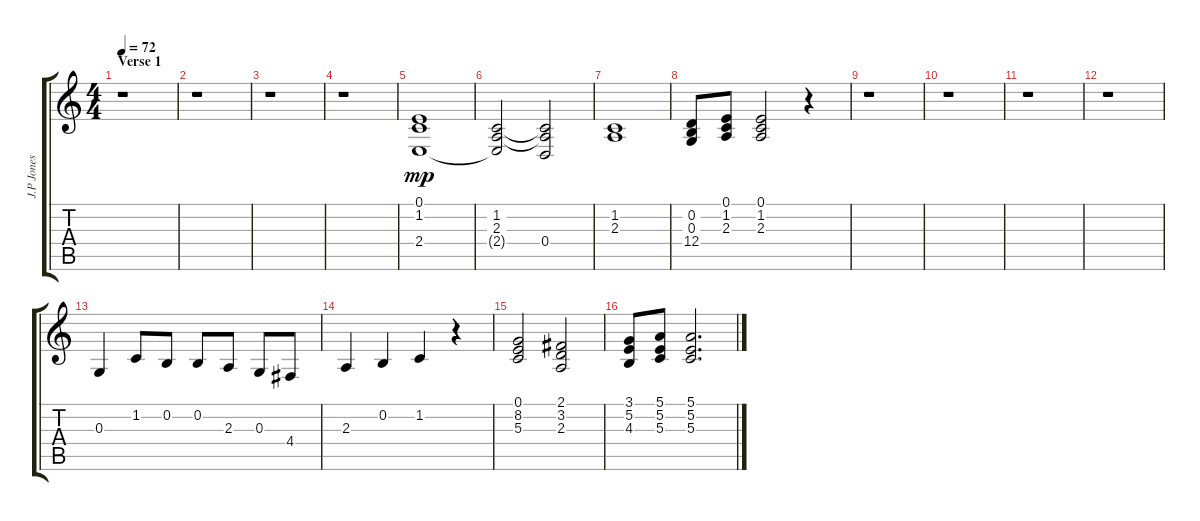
\track ("J.P Jones (Keyboard A/Treble)" "J.P Jones ") {instrument recorder}
\staff {score tabs}
\tuning (E4 B3 G3 D3 A2 E2) {hide}
\ts (4 4)
\section ("" "Verse 1")
\tempo 72
\clef g2
\ks c
r.1{dy mp} |
r.1 |
r.1 |
r.1 |
(0.1 1.2 2.4).1 |
(1.2 2.3 2.4{t}).2 (1.2{t} 2.3{t} 0.4).2 |
(1.2 2.3).1 |
(0.2 0.3 12.4).8 (0.1 1.2 2.3).8 (0.1 1.2 2.3).2 r.4 |
r.1 |
r.1 |
r.1 |
r.1 |
0.3.4 1.2.8 0.2.8 0.2.8 2.3.8 0.3.8 4.4.8 |
2.3.4 0.2.4 1.2.4 r.4 |
(0.1 8.2 5.3).2 (2.1 3.2 2.3).2 |
(3.1 5.2 4.3).8 (5.1 5.2 5.3).8 (5.1 5.2 5.3).2{d}
